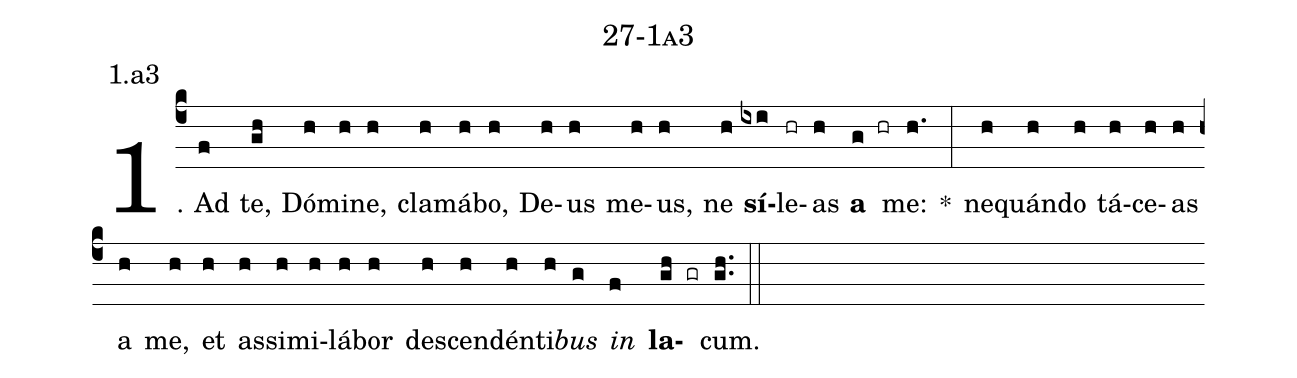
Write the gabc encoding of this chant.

name: 27-1a3;
annotation: 1.a3;
%%
(c4)1. Ad(f) te,(gh) Dó(h)mi(h)ne,(h) cla(h)má(h)bo,(h) De(h)us(h) me(h)us,(h) ne(h) <b>sí</b>(ixi)le(hr)as(h) <b>a</b>(g hr) me:(h.) *(:) ne(h)quán(h)do(h) tá(h)ce(h)as(h) a(h) me,(h) et(h) as(h)si(h)mi(h)lá(h)bor(h) de(h)scen(h)dén(h)ti(h)<i>bus</i>(g) <i>in</i>(f) <b>la</b>(gh gr)cum.(gh..) (::)
